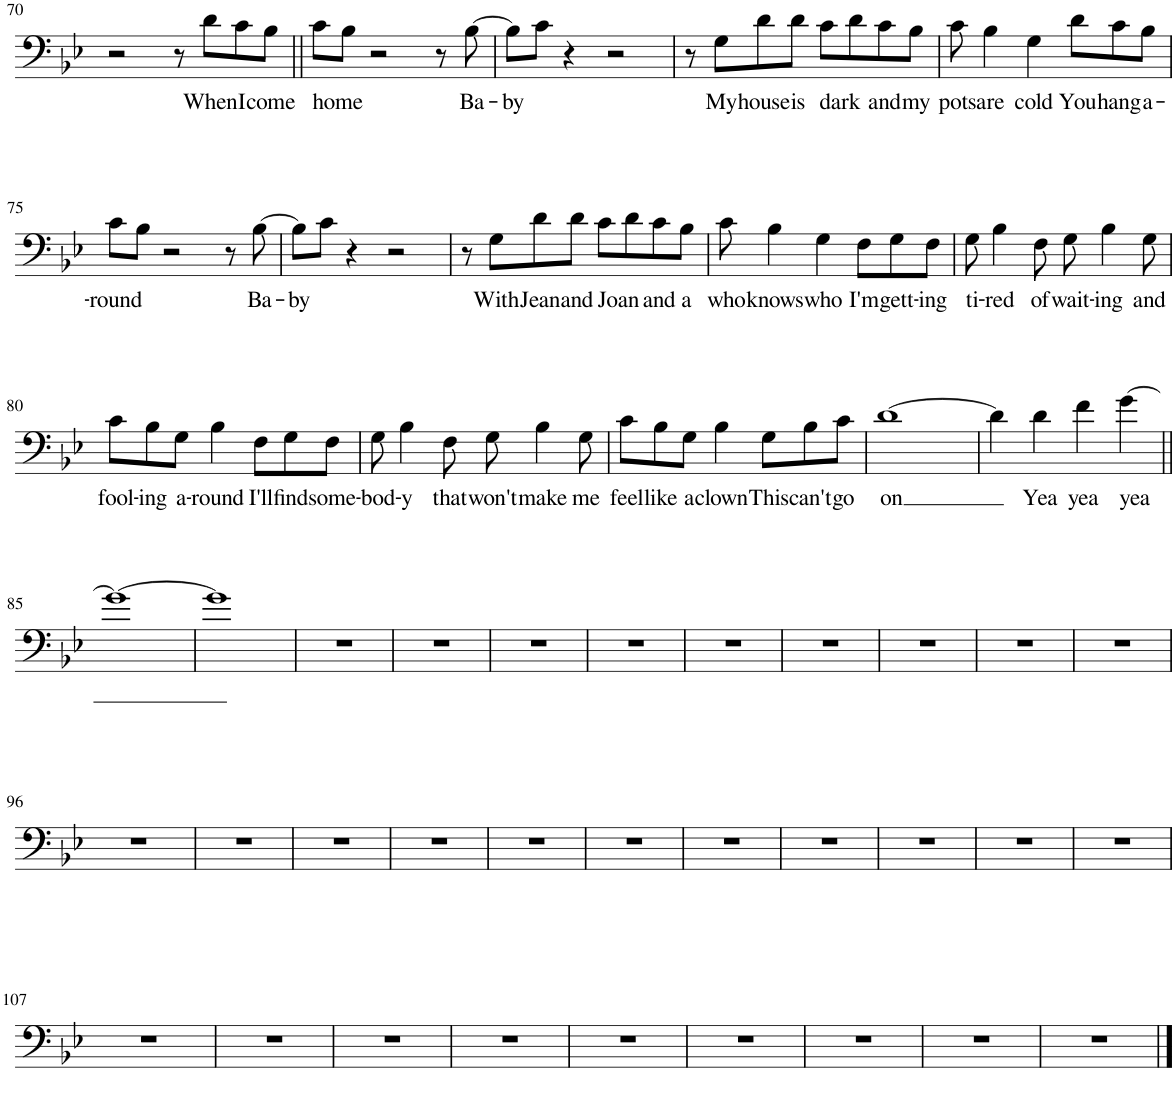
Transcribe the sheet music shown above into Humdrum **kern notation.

**kern	**text
*part1	*part1
*staff1	*staff1
*I"Piano	*
*I'Pno.	*
!!LO:PB:g=z
*clefF4	*
*k[b-e-]	*
*M4/4	*
=70	=70
2r	.
8r	.
!	!LO:LY:b
8d\L	When
!	!LO:LY:b
8c\	I
!	!LO:LY:b
8B-\J	come
=71||	=71||
!	!LO:LY:b
8c\L	home
8B-\J	.
2r	.
8r	.
!	!LO:LY:b
[8B-\	Ba-
=72	=72
!	!LO:LY:b
8B-\L]	-by
8c\J	.
4r	.
2r	.
=73	=73
8r	.
!	!LO:LY:b
8G\L	My
!	!LO:LY:b
8d\	house
!	!LO:LY:b
8d\J	is
!	!LO:LY:b
8c\L	dark
8d\	.
!	!LO:LY:b
8c\	and
!	!LO:LY:b
8B-\J	my
=74	=74
!	!LO:LY:b
8c\	pots
!	!LO:LY:b
4B-\	are
!	!LO:LY:b
4G\	cold
!	!LO:LY:b
8d\L	You
!	!LO:LY:b
8c\	hang
!	!LO:LY:b
8B-\J	a-
!!LO:LB:g=z
=75	=75
!	!LO:LY:b
8c\L	-round
8B-\J	.
2r	.
8r	.
!	!LO:LY:b
[8B-\	Ba-
=76	=76
!	!LO:LY:b
8B-\L]	-by
8c\J	.
4r	.
2r	.
=77	=77
8r	.
!	!LO:LY:b
8G\L	With
!	!LO:LY:b
8d\	Jean
!	!LO:LY:b
8d\J	and
!	!LO:LY:b
8c\L	Joan
8d\	.
!	!LO:LY:b
8c\	and
!	!LO:LY:b
8B-\J	a
=78	=78
!	!LO:LY:b
8c\	who
!	!LO:LY:b
4B-\	knows
!	!LO:LY:b
4G\	who
!	!LO:LY:b
8F\L	I'm
!	!LO:LY:b
8G\	gett-
!	!LO:LY:b
8F\J	-ing
=79	=79
!	!LO:LY:b
8G\	ti-
!	!LO:LY:b
4B-\	-red
!	!LO:LY:b
8F\	of
!	!LO:LY:b
8G\	wait-
!	!LO:LY:b
4B-\	-ing
!	!LO:LY:b
8G\	and
!!LO:LB:g=z
=80	=80
!	!LO:LY:b
8c\L	fool-
!	!LO:LY:b
8B-\	-ing
!	!LO:LY:b
8G\J	a-
!	!LO:LY:b
4B-\	-round
!	!LO:LY:b
8F\L	I'll
!	!LO:LY:b
8G\	find
!	!LO:LY:b
8F\J	some-
=81	=81
!	!LO:LY:b
8G\	-bod-
!	!LO:LY:b
4B-\	-y
!	!LO:LY:b
8F\	that
!	!LO:LY:b
8G\	won't
!	!LO:LY:b
4B-\	make
!	!LO:LY:b
8G\	me
=82	=82
!	!LO:LY:b
8c\L	feel
!	!LO:LY:b
8B-\	like
!	!LO:LY:b
8G\J	a
!	!LO:LY:b
4B-\	clown
!	!LO:LY:b
8G\L	This
!	!LO:LY:b
8B-\	can't
!	!LO:LY:b
8c\J	go
=83	=83
!	!LO:LY:b
[1d	on
=84	=84
4d\]	.
!	!LO:LY:b
4d\	Yea
!	!LO:LY:b
4f\	yea
!	!LO:LY:b
[4g\	yea
!!LO:LB:g=z
=85||	=85||
1g_	.
=86	=86
1g]	.
=87	=87
1r	.
=88	=88
1r	.
=89	=89
1r	.
=90	=90
1r	.
=91	=91
1r	.
=92	=92
1r	.
=93	=93
1r	.
=94	=94
1r	.
=95	=95
1r	.
!!LO:LB:g=z
=96	=96
1r	.
=97	=97
1r	.
=98	=98
1r	.
=99	=99
1r	.
=100	=100
1r	.
=101	=101
1r	.
=102	=102
1r	.
=103	=103
1r	.
=104	=104
1r	.
=105	=105
1r	.
=106	=106
1r	.
!!LO:LB:g=z
=107	=107
1r	.
=108	=108
1r	.
=109	=109
1r	.
=110	=110
1r	.
=111	=111
1r	.
=112	=112
1r	.
=113	=113
1r	.
=114	=114
1r	.
=115	=115
1r	.
==	==
*-	*-
